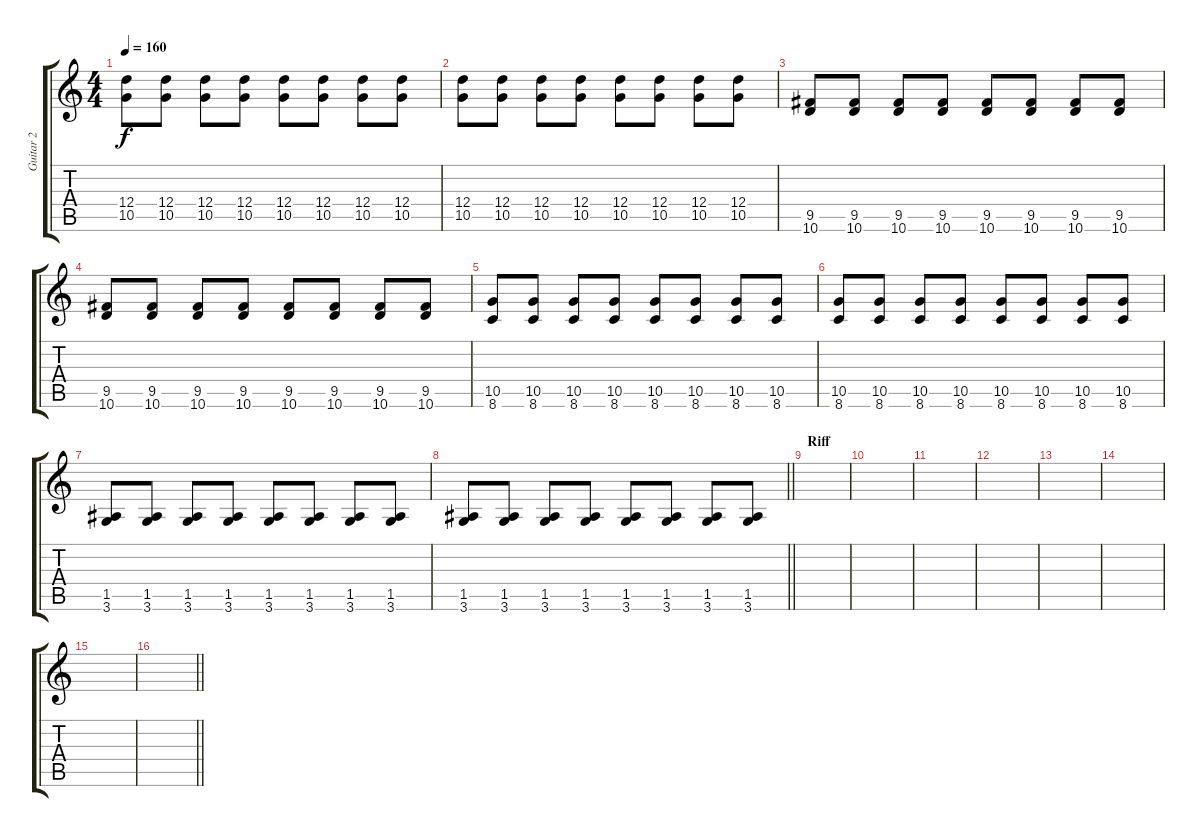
\track ("Guitar 2" "Guitar 2") {instrument overdrivenguitar}
\staff {score tabs}
\tuning (E4 B3 G3 D3 A2 E2) {hide}
\ts (4 4)
\tempo 160
\clef g2
\ks c
(12.4 10.5).8{dy f} (12.4 10.5).8 (12.4 10.5).8 (12.4 10.5).8 (12.4 10.5).8 (12.4 10.5).8 (12.4 10.5).8 (12.4 10.5).8 |
(12.4 10.5).8 (12.4 10.5).8 (12.4 10.5).8 (12.4 10.5).8 (12.4 10.5).8 (12.4 10.5).8 (12.4 10.5).8 (12.4 10.5).8 |
(9.5 10.6).8 (9.5 10.6).8 (9.5 10.6).8 (9.5 10.6).8 (9.5 10.6).8 (9.5 10.6).8 (9.5 10.6).8 (9.5 10.6).8 |
(9.5 10.6).8 (9.5 10.6).8 (9.5 10.6).8 (9.5 10.6).8 (9.5 10.6).8 (9.5 10.6).8 (9.5 10.6).8 (9.5 10.6).8 |
(10.5 8.6).8 (10.5 8.6).8 (10.5 8.6).8 (10.5 8.6).8 (10.5 8.6).8 (10.5 8.6).8 (10.5 8.6).8 (10.5 8.6).8 |
(10.5 8.6).8 (10.5 8.6).8 (10.5 8.6).8 (10.5 8.6).8 (10.5 8.6).8 (10.5 8.6).8 (10.5 8.6).8 (10.5 8.6).8 |
(1.5 3.6).8 (1.5 3.6).8 (1.5 3.6).8 (1.5 3.6).8 (1.5 3.6).8 (1.5 3.6).8 (1.5 3.6).8 (1.5 3.6).8 |
\barLineRight lightlight
(1.5 3.6).8 (1.5 3.6).8 (1.5 3.6).8 (1.5 3.6).8 (1.5 3.6).8 (1.5 3.6).8 (1.5 3.6).8 (1.5 3.6).8 |
\section ("" "Riff")
|
|
|
|
|
|
|
\barLineRight lightlight
